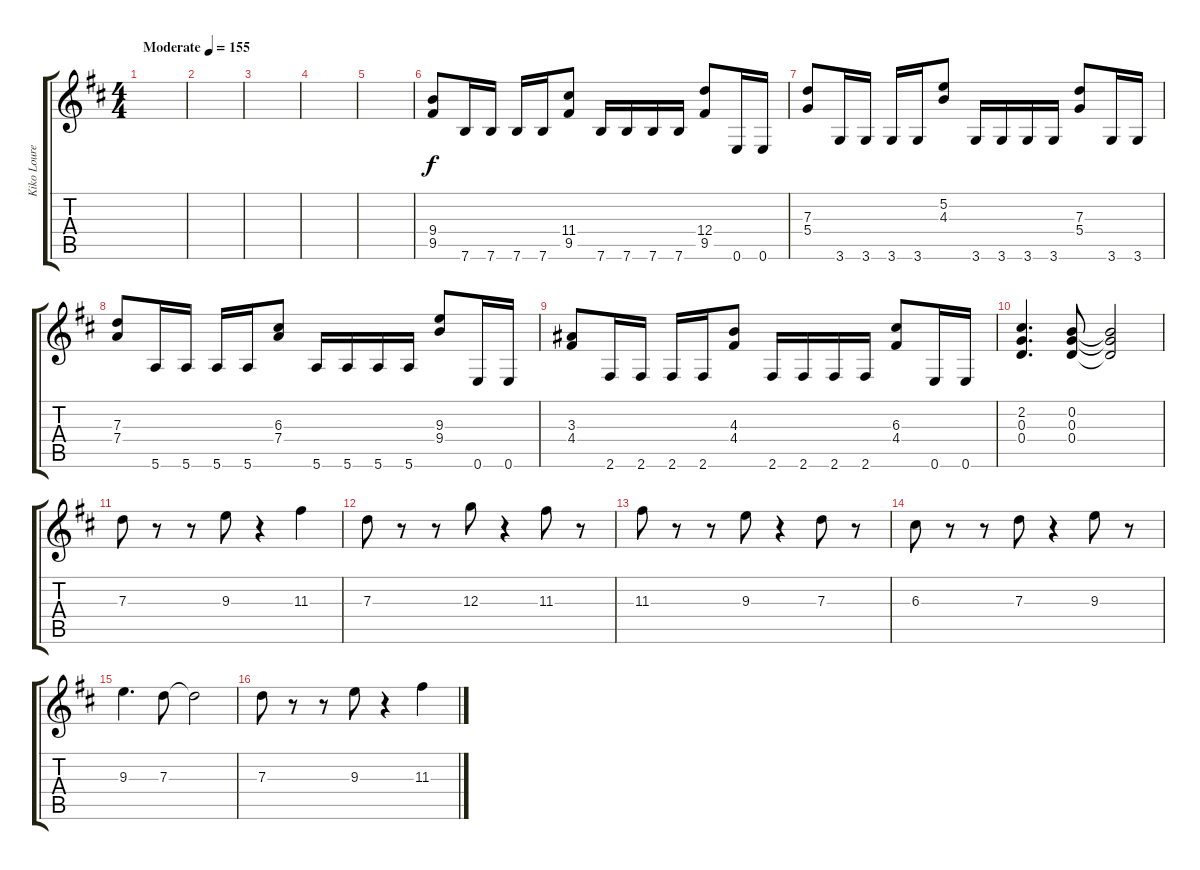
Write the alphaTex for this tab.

\track ("Kiko Loureiro/Rafael Bittencourt" "Kiko Loure") {instrument overdrivenguitar}
\staff {score tabs}
\tuning (E4 B3 G3 D3 A2 E2) {hide}
\ts (4 4)
\tempo (155 "Moderate")
\clef g2
\ks d
|
|
|
|
|
(9.4 9.5).8 7.6.16 7.6.16 7.6.16 7.6.16 (11.4 9.5).8 7.6.16 7.6.16 7.6.16 7.6.16 (12.4 9.5).8 0.6.16 0.6.16 |
(7.3 5.4).8 3.6.16 3.6.16 3.6.16 3.6.16 (5.2 4.3).8 3.6.16 3.6.16 3.6.16 3.6.16 (7.3 5.4).8 3.6.16 3.6.16 |
(7.3 7.4).8 5.6.16 5.6.16 5.6.16 5.6.16 (6.3 7.4).8 5.6.16 5.6.16 5.6.16 5.6.16 (9.3 9.4).8 0.6.16 0.6.16 |
(3.3 4.4).8 2.6.16 2.6.16 2.6.16 2.6.16 (4.3 4.4).8 2.6.16 2.6.16 2.6.16 2.6.16 (6.3 4.4).8 0.6.16 0.6.16 |
(2.2 0.3 0.4).4{d} (0.2 0.3 0.4).8 (0.2{t} 0.3{t} 0.4{t}).2 |
7.3.8 r.8 r.8 9.3.8 r.4 11.3.4 |
7.3.8 r.8 r.8 12.3.8 r.4 11.3.8 r.8 |
11.3.8 r.8 r.8 9.3.8 r.4 7.3.8 r.8 |
6.3.8 r.8 r.8 7.3.8 r.4 9.3.8 r.8 |
9.3.4{d} 7.3.8 7.3{t}.2 |
7.3.8 r.8 r.8 9.3.8 r.4 11.3.4
